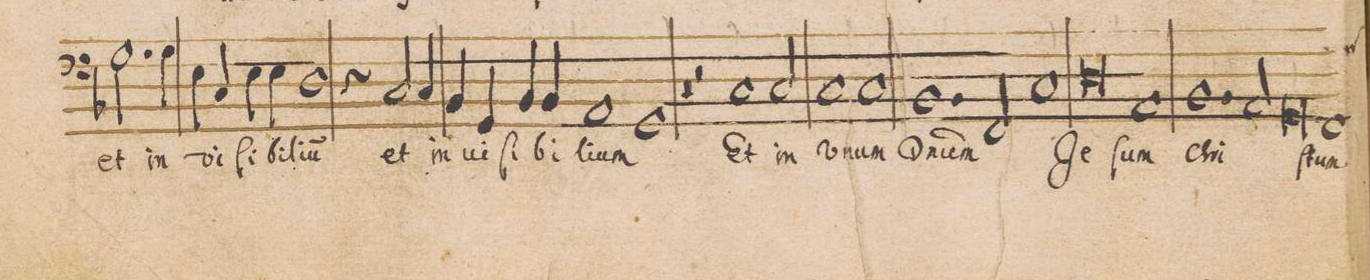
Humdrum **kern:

**kern	**text
*I"BASVS	*
*clefF4	*
*k[b-]	*
*met(C|)	*
*M2/1	*
2.G\	et
4G\	in
=10	=10
4E\	vi-
4C/	-ſi-
4E\	-bi-
4E\	-li-
1D	-u(m)
=11	=11
4r	.
2C/	et
4C/	in
4BB-/	vi-
4GG/	-ſi-
4BB-/	-bi-
4BB-/	-li-
=12	=12
1AA	-um
1GG	.
=13	=13
1r	.
2r	.
1C	Et
=14	=14
2C/	in
1C	u-
=15	=15
1C	-num
1.BB-	D(o)-
=16	=16
2FF/	-(mi)-
1C	-num
=17	=17
0D	Je-
=18	=18
1AA	-ſum
1.BB-	Chri-
=19	=19
2AA/	.
0GG	.
=20	=20
*custos:F	*
1FF	-ſtum
=21	=21
*-	*-
